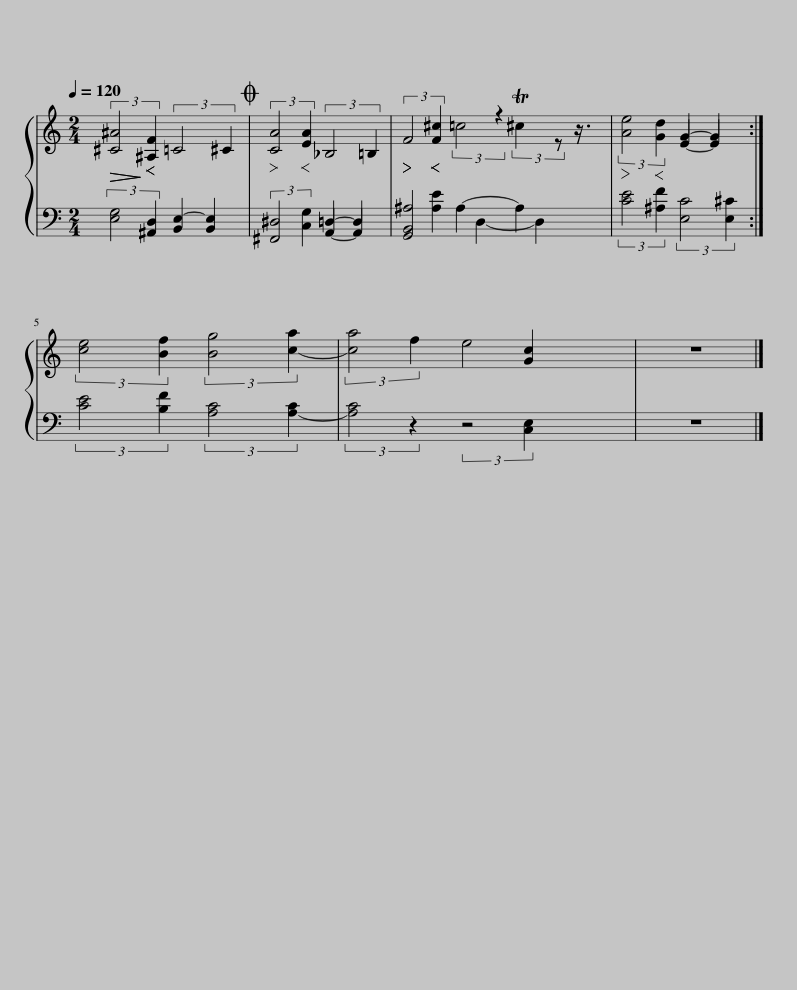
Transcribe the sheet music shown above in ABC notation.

X:1
%%score { ( 1 3 ) | ( 2 4 ) }
L:1/8
Q:1/4=120
M:2/4
I:linebreak $
K:C
V:1 treble
V:3 treble
V:2 bass
V:4 bass
V:1
!>(!!>(! (3:2:2[^C^A]4!>)!!>)!!<)!!<(!!<)!!<(! [^A,F]2 (3:2:2=C4 ^C2 |O!>(! (3:2:2[CA]4!<)!!<(! [EA]2 (3:2:2_B,4 =B,2!>)! |!>(!!>(! (3:2:2F4!<)!!<(!!<)!!<(! [F^c]2 (3:2:1=c4 x25/12!>)!!>)! |!>(! (3:2:2[Ae]4!<)!!<(! [Gd]2 G2- G2 :| x3/4!>)!$ (3:2:2[ce]4 [Bf]2 (3:2:2[Bg]4 [c-a]2 | %5
 (3:2:2[ca]4 f2 e4 x3/4 | z4 |] %7
V:2
 (3:2:2[E,G,]4 [^A,,D,]2 [B,,E,-]2 [B,,E,]2 | (3:2:2[^F,,^D,]4 [C,G,]2 =D,2- D,2 | [G,,B,,^A,]4 A,2- A,2 x3/4 | (3:2:2[CE]4 [^A,F]2 (3:2:2[E,C]4 [E,^C]2 :|$ (3:2:2[CE]4 [B,F]2 (3:2:2[A,C]4 [A,-C]2 | %5
 (3:2:2[A,C]4 z2 (3:2:2z4 [C,E,]2 x3/4 | z4 |] %7
V:3
 x8 | x4[I:staff +1] A,,2- A,,2 | x8/3 [A,E]2 x4/3[I:staff -1] (3:2:2T^c2 z x3/4 | x4 E2- E2 :|$ x8 | %5
 x20/3 [Gc]2 | x4 |] %7
V:4
 x8 | x8 | x14/3 D,2- D,2 | x8 :|$ x8 | %5
 x35/4 | x4 |] %7
